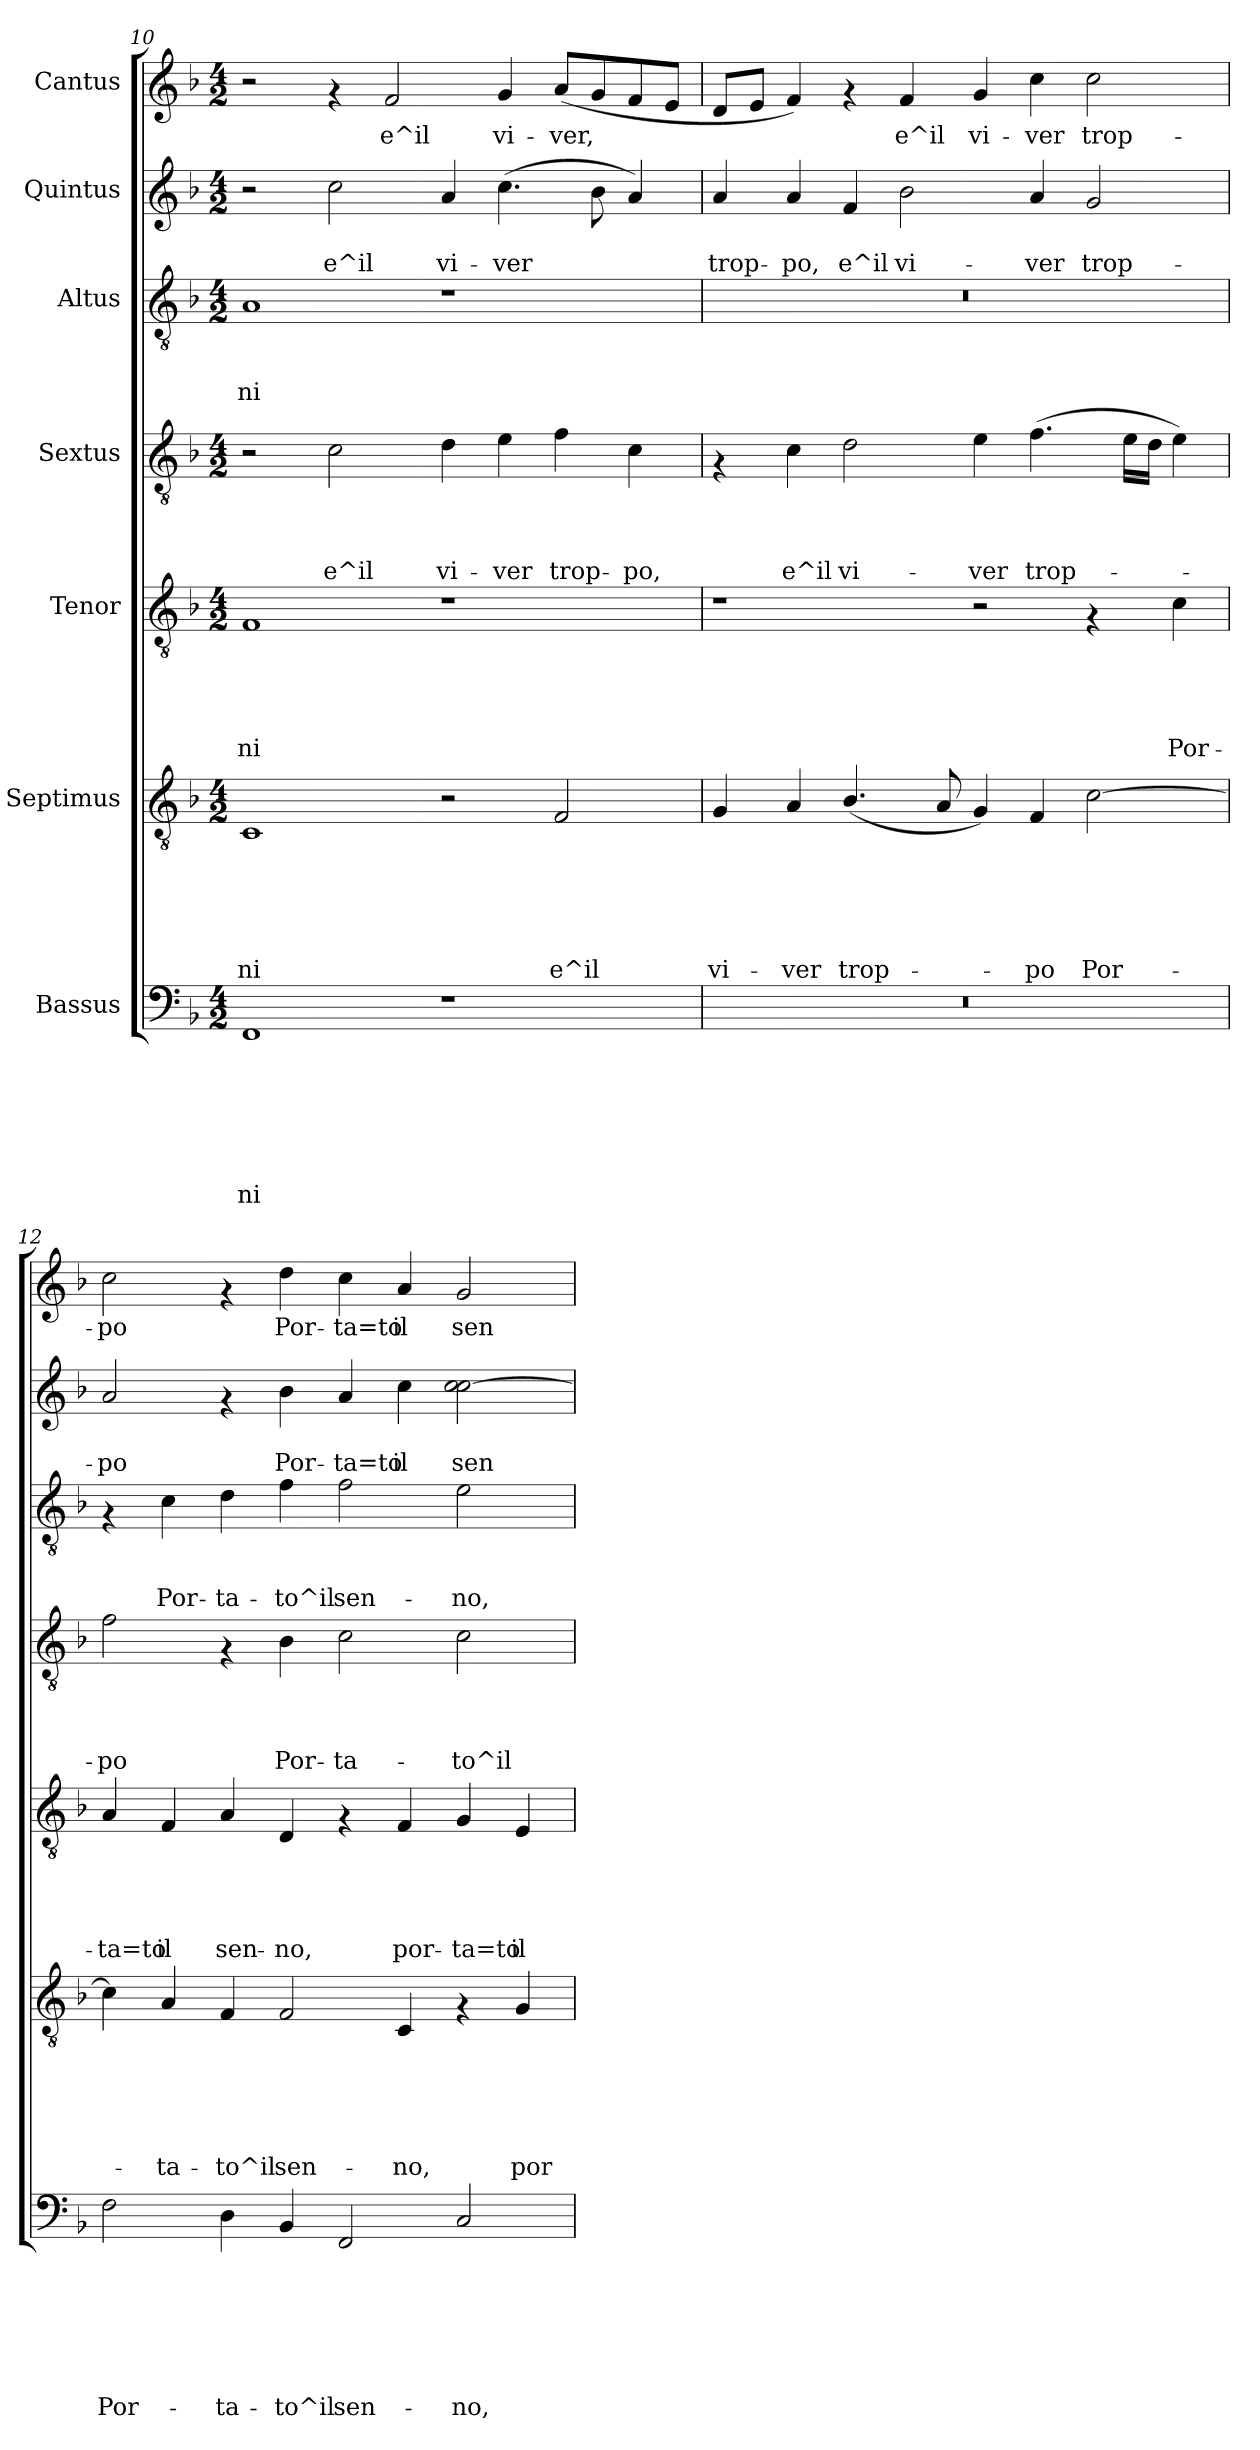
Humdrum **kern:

**kern	**text	**text	**text	**text	**text	**text	**text	**kern	**text	**text	**text	**text	**text	**text	**kern	**text	**text	**text	**text	**text	**kern	**text	**text	**text	**text	**kern	**text	**text	**text	**kern	**text	**text	**kern	**text
*part7	*part7	*part7	*part7	*part7	*part7	*part7	*part7	*part6	*part6	*part6	*part6	*part6	*part6	*part6	*part5	*part5	*part5	*part5	*part5	*part5	*part4	*part4	*part4	*part4	*part4	*part3	*part3	*part3	*part3	*part2	*part2	*part2	*part1	*part1
*staff7	*staff7	*staff7	*staff7	*staff7	*staff7	*staff7	*staff7	*staff6	*staff6	*staff6	*staff6	*staff6	*staff6	*staff6	*staff5	*staff5	*staff5	*staff5	*staff5	*staff5	*staff4	*staff4	*staff4	*staff4	*staff4	*staff3	*staff3	*staff3	*staff3	*staff2	*staff2	*staff2	*staff1	*staff1
*I"Bassus	*	*	*	*	*	*	*	*I"Septimus	*	*	*	*	*	*	*I"Tenor	*	*	*	*	*	*I"Sextus	*	*	*	*	*I"Altus	*	*	*	*I"Quintus	*	*	*I"Cantus	*
!!LO:PB:g=z
*clefF4	*	*	*	*	*	*	*	*clefGv2	*	*	*	*	*	*	*clefGv2	*	*	*	*	*	*clefGv2	*	*	*	*	*clefGv2	*	*	*	*clefG2	*	*	*clefG2	*
*k[b-]	*	*	*	*	*	*	*	*k[b-]	*	*	*	*	*	*	*k[b-]	*	*	*	*	*	*k[b-]	*	*	*	*	*k[b-]	*	*	*	*k[b-]	*	*	*k[b-]	*
*F:	*	*	*	*	*	*	*	*F:	*	*	*	*	*	*	*F:	*	*	*	*	*	*F:	*	*	*	*	*F:	*	*	*	*F:	*	*	*F:	*
*M4/2	*	*	*	*	*	*	*	*M4/2	*	*	*	*	*	*	*M4/2	*	*	*	*	*	*M4/2	*	*	*	*	*M4/2	*	*	*	*M4/2	*	*	*M4/2	*
=10	=10	=10	=10	=10	=10	=10	=10	=10	=10	=10	=10	=10	=10	=10	=10	=10	=10	=10	=10	=10	=10	=10	=10	=10	=10	=10	=10	=10	=10	=10	=10	=10	=10	=10
!	!	!	!	!	!	!	!LO:LY:b	!	!	!	!	!	!	!LO:LY:b	!	!	!	!	!	!LO:LY:b	!	!	!	!	!	!	!	!	!LO:LY:b	!	!	!	!	!
1FF	.	.	.	.	.	.	-ni	1C	.	.	.	.	.	-ni	1F	.	.	.	.	-ni	2r	.	.	.	.	1A	.	.	-ni	2r	.	.	2r	.
!	!	!	!	!	!	!	!	!	!	!	!	!	!	!	!	!	!	!	!	!	!	!	!	!	!LO:LY:b	!	!	!	!	!	!	!LO:LY:b	!	!
.	.	.	.	.	.	.	.	.	.	.	.	.	.	.	.	.	.	.	.	.	2c\	.	.	.	e^il	.	.	.	.	2cc\	.	e^il	4rf	.
!	!	!	!	!	!	!	!	!	!	!	!	!	!	!	!	!	!	!	!	!	!	!	!	!	!	!	!	!	!	!	!	!	!	!LO:LY:b
.	.	.	.	.	.	.	.	.	.	.	.	.	.	.	.	.	.	.	.	.	.	.	.	.	.	.	.	.	.	.	.	.	2f/	e^il
!	!	!	!	!	!	!	!	!	!	!	!	!	!	!	!	!	!	!	!	!	!	!	!	!	!LO:LY:b	!	!	!	!	!	!	!LO:LY:b	!	!
1r	.	.	.	.	.	.	.	2r	.	.	.	.	.	.	1r	.	.	.	.	.	4d\	.	.	.	vi-	1r	.	.	.	4a/	.	vi-	.	.
!	!	!	!	!	!	!	!	!	!	!	!	!	!	!	!	!	!	!	!	!	!	!	!	!	!LO:LY:b	!	!	!	!	!	!	!LO:LY:b	!	!LO:LY:b
.	.	.	.	.	.	.	.	.	.	.	.	.	.	.	.	.	.	.	.	.	4e\	.	.	.	-ver	.	.	.	.	(>4.cc\	.	-ver	4g/	vi-
!	!	!	!	!	!	!	!	!	!	!	!	!	!	!LO:LY:b	!	!	!	!	!	!	!	!	!	!	!LO:LY:b	!	!	!	!	!	!	!	!	!LO:LY:b
.	.	.	.	.	.	.	.	2F/	.	.	.	.	.	e^il	.	.	.	.	.	.	4f\	.	.	.	trop-	.	.	.	.	.	.	.	(<8a/L	-ver,
.	.	.	.	.	.	.	.	.	.	.	.	.	.	.	.	.	.	.	.	.	.	.	.	.	.	.	.	.	.	8b-\	.	.	8g/	.
!	!	!	!	!	!	!	!	!	!	!	!	!	!	!	!	!	!	!	!	!	!	!	!	!	!LO:LY:b	!	!	!	!	!	!	!	!	!
.	.	.	.	.	.	.	.	.	.	.	.	.	.	.	.	.	.	.	.	.	4c\	.	.	.	-po,	.	.	.	.	4a/)	.	.	8f/	.
.	.	.	.	.	.	.	.	.	.	.	.	.	.	.	.	.	.	.	.	.	.	.	.	.	.	.	.	.	.	.	.	.	8e/J	.
=11	=11	=11	=11	=11	=11	=11	=11	=11	=11	=11	=11	=11	=11	=11	=11	=11	=11	=11	=11	=11	=11	=11	=11	=11	=11	=11	=11	=11	=11	=11	=11	=11	=11	=11
!	!	!	!	!	!	!	!	!	!	!	!	!	!	!LO:LY:b	!	!	!	!	!	!	!	!	!	!	!	!	!	!	!	!	!	!LO:LY:b	!	!
0r	.	.	.	.	.	.	.	4G/	.	.	.	.	.	vi-	1r	.	.	.	.	.	4rF	.	.	.	.	0r	.	.	.	4a/	.	trop-	8d/L	.
.	.	.	.	.	.	.	.	.	.	.	.	.	.	.	.	.	.	.	.	.	.	.	.	.	.	.	.	.	.	.	.	.	8e/J	.
!	!	!	!	!	!	!	!	!	!	!	!	!	!	!LO:LY:b	!	!	!	!	!	!	!	!	!	!	!LO:LY:b	!	!	!	!	!	!	!LO:LY:b	!	!
.	.	.	.	.	.	.	.	4A/	.	.	.	.	.	-ver	.	.	.	.	.	.	4c\	.	.	.	e^il	.	.	.	.	4a/	.	-po,	4f/)	.
!	!	!	!	!	!	!	!	!	!	!	!	!	!	!LO:LY:b	!	!	!	!	!	!	!	!	!	!	!LO:LY:b	!	!	!	!	!	!	!LO:LY:b	!	!
.	.	.	.	.	.	.	.	(<4.B-/	.	.	.	.	.	trop-	.	.	.	.	.	.	2d\	.	.	.	vi-	.	.	.	.	4f/	.	e^il	4rf	.
!	!	!	!	!	!	!	!	!	!	!	!	!	!	!	!	!	!	!	!	!	!	!	!	!	!	!	!	!	!	!	!	!LO:LY:b	!	!LO:LY:b
.	.	.	.	.	.	.	.	.	.	.	.	.	.	.	.	.	.	.	.	.	.	.	.	.	.	.	.	.	.	2b-\	.	vi-	4f/	e^il
.	.	.	.	.	.	.	.	8A/	.	.	.	.	.	.	.	.	.	.	.	.	.	.	.	.	.	.	.	.	.	.	.	.	.	.
!	!	!	!	!	!	!	!	!	!	!	!	!	!	!	!	!	!	!	!	!	!	!	!	!	!LO:LY:b	!	!	!	!	!	!	!	!	!LO:LY:b
.	.	.	.	.	.	.	.	4G/)	.	.	.	.	.	.	2r	.	.	.	.	.	4e\	.	.	.	-ver	.	.	.	.	.	.	.	4g/	vi-
!	!	!	!	!	!	!	!	!	!	!	!	!	!	!LO:LY:b	!	!	!	!	!	!	!	!	!	!	!LO:LY:b	!	!	!	!	!	!	!LO:LY:b	!	!LO:LY:b
.	.	.	.	.	.	.	.	4F/	.	.	.	.	.	-po	.	.	.	.	.	.	(>4.f\	.	.	.	trop-	.	.	.	.	4a/	.	-ver	4cc\	-ver
!	!	!	!	!	!	!	!	!	!	!	!	!	!	!LO:LY:b	!	!	!	!	!	!	!	!	!	!	!	!	!	!	!	!	!	!LO:LY:b	!	!LO:LY:b
.	.	.	.	.	.	.	.	[>2c\	.	.	.	.	.	Por-	4rF	.	.	.	.	.	.	.	.	.	.	.	.	.	.	2g/	.	trop-	2cc\	trop-
.	.	.	.	.	.	.	.	.	.	.	.	.	.	.	.	.	.	.	.	.	16e\LL	.	.	.	.	.	.	.	.	.	.	.	.	.
.	.	.	.	.	.	.	.	.	.	.	.	.	.	.	.	.	.	.	.	.	16d\JJ	.	.	.	.	.	.	.	.	.	.	.	.	.
!	!	!	!	!	!	!	!	!	!	!	!	!	!	!	!	!	!	!	!	!LO:LY:b	!	!	!	!	!	!	!	!	!	!	!	!	!	!
.	.	.	.	.	.	.	.	.	.	.	.	.	.	.	4c\	.	.	.	.	Por-	4e\)	.	.	.	.	.	.	.	.	.	.	.	.	.
=12	=12	=12	=12	=12	=12	=12	=12	=12	=12	=12	=12	=12	=12	=12	=12	=12	=12	=12	=12	=12	=12	=12	=12	=12	=12	=12	=12	=12	=12	=12	=12	=12	=12	=12
!	!	!	!	!	!	!	!LO:LY:b	!	!	!	!	!	!	!	!	!	!	!	!	!LO:LY:b	!	!	!	!	!LO:LY:b	!	!	!	!	!	!	!LO:LY:b	!	!LO:LY:b
2F\	.	.	.	.	.	.	Por-	4c\]	.	.	.	.	.	.	4A/	.	.	.	.	-ta=to	2f\	.	.	.	-po	4rF	.	.	.	2a/	.	-po	2cc\	-po
!	!	!	!	!	!	!	!	!	!	!	!	!	!	!LO:LY:b	!	!	!	!	!	!LO:LY:b	!	!	!	!	!	!	!	!	!LO:LY:b	!	!	!	!	!
.	.	.	.	.	.	.	.	4A/	.	.	.	.	.	-ta-	4F/	.	.	.	.	il	.	.	.	.	.	4c\	.	.	Por-	.	.	.	.	.
!	!	!	!	!	!	!	!LO:LY:b	!	!	!	!	!	!	!LO:LY:b	!	!	!	!	!	!LO:LY:b	!	!	!	!	!	!	!	!	!LO:LY:b	!	!	!	!	!
4D\	.	.	.	.	.	.	-ta-	4F/	.	.	.	.	.	-to^il	4A/	.	.	.	.	sen-	4rF	.	.	.	.	4d\	.	.	-ta-	4rf	.	.	4rf	.
!	!	!	!	!	!	!	!LO:LY:b	!	!	!	!	!	!	!LO:LY:b	!	!	!	!	!	!LO:LY:b	!	!	!	!	!LO:LY:b	!	!	!	!LO:LY:b	!	!	!LO:LY:b	!	!LO:LY:b
4BB-/	.	.	.	.	.	.	-to^il	2F/	.	.	.	.	.	sen-	4D/	.	.	.	.	-no,	4B-\	.	.	.	Por-	4f\	.	.	-to^il	4b-\	.	Por-	4dd\	Por-
!	!	!	!	!	!	!	!LO:LY:b	!	!	!	!	!	!	!	!	!	!	!	!	!	!	!	!	!	!LO:LY:b	!	!	!	!LO:LY:b	!	!	!LO:LY:b	!	!LO:LY:b
2FF/	.	.	.	.	.	.	sen-	.	.	.	.	.	.	.	4rF	.	.	.	.	.	2c\	.	.	.	-ta-	2f\	.	.	sen-	4a/	.	-ta=to	4cc\	-ta=to
!	!	!	!	!	!	!	!	!	!	!	!	!	!	!LO:LY:b	!	!	!	!	!	!LO:LY:b	!	!	!	!	!	!	!	!	!	!	!	!LO:LY:b	!	!LO:LY:b
.	.	.	.	.	.	.	.	4C/	.	.	.	.	.	-no,	4F/	.	.	.	.	por-	.	.	.	.	.	.	.	.	.	4cc\	.	il	4a/	il
!	!	!	!	!	!	!	!LO:LY:b	!	!	!	!	!	!	!	!	!	!	!	!	!LO:LY:b	!	!	!	!	!LO:LY:b	!	!	!	!LO:LY:b	!	!	!LO:LY:b	!	!LO:LY:b
2C/	.	.	.	.	.	.	-no,	4rF	.	.	.	.	.	.	4G/	.	.	.	.	-ta=to	2c\	.	.	.	-to^il	2e\	.	.	-no,	2cc\ [<2cc\	.	sen-	2g/	sen-
!	!	!	!	!	!	!	!	!	!	!	!	!	!	!LO:LY:b	!	!	!	!	!	!LO:LY:b	!	!	!	!	!	!	!	!	!	!	!	!	!	!
.	.	.	.	.	.	.	.	4G/	.	.	.	.	.	por-	4E/	.	.	.	.	il	.	.	.	.	.	.	.	.	.	.	.	.	.	.
=	=	=	=	=	=	=	=	=	=	=	=	=	=	=	=	=	=	=	=	=	=	=	=	=	=	=	=	=	=	=	=	=	=	=
*-	*-	*-	*-	*-	*-	*-	*-	*-	*-	*-	*-	*-	*-	*-	*-	*-	*-	*-	*-	*-	*-	*-	*-	*-	*-	*-	*-	*-	*-	*-	*-	*-	*-	*-
